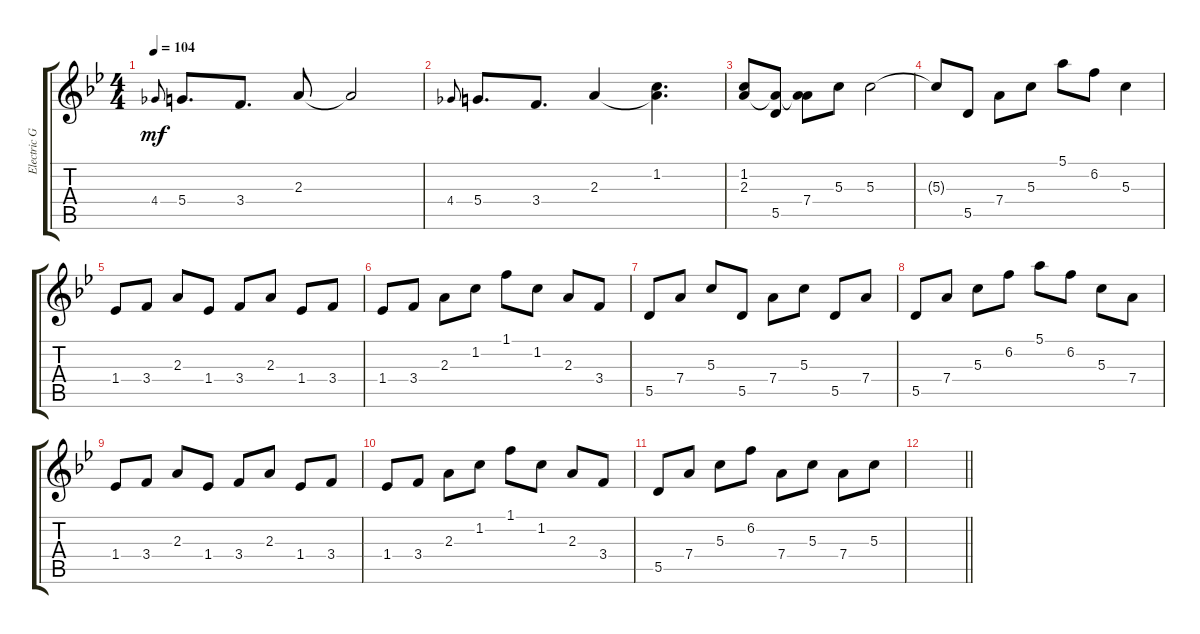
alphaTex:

\track ("Electric Guitar" "Electric G") {instrument overdrivenguitar}
\staff {score tabs}
\tuning (E4 B3 G3 D3 A2 E2) {hide}
\ts (4 4)
\tempo 104
\clef g2
\ks bb
4.4.8{gr onbeat dy mf} 5.4.8{d} 3.4.8{d} 2.3.8 2.3{t}.2 |
4.4.8{gr onbeat} 5.4.8{d} 3.4.8{d} 2.3.4 (1.2 2.3{t}).4{d} |
(1.2 2.3).8 (2.3{t} 5.5).8 (2.3{t} 7.4).8 5.3.8 5.3.2 |
5.3{t}.8 5.5.8 7.4.8 5.3.8 5.1.8 6.2.8 5.3.4 |
1.4.8 3.4.8 2.3.8 1.4.8 3.4.8 2.3.8 1.4.8 3.4.8 |
1.4.8 3.4.8 2.3.8 1.2.8 1.1.8 1.2.8 2.3.8 3.4.8 |
5.5.8 7.4.8 5.3.8 5.5.8 7.4.8 5.3.8 5.5.8 7.4.8 |
5.5.8 7.4.8 5.3.8 6.2.8 5.1.8 6.2.8 5.3.8 7.4.8 |
1.4.8 3.4.8 2.3.8 1.4.8 3.4.8 2.3.8 1.4.8 3.4.8 |
1.4.8 3.4.8 2.3.8 1.2.8 1.1.8 1.2.8 2.3.8 3.4.8 |
5.5.8 7.4.8 5.3.8 6.2.8 7.4.8 5.3.8 7.4.8 5.3.8 |
\barLineRight lightlight
